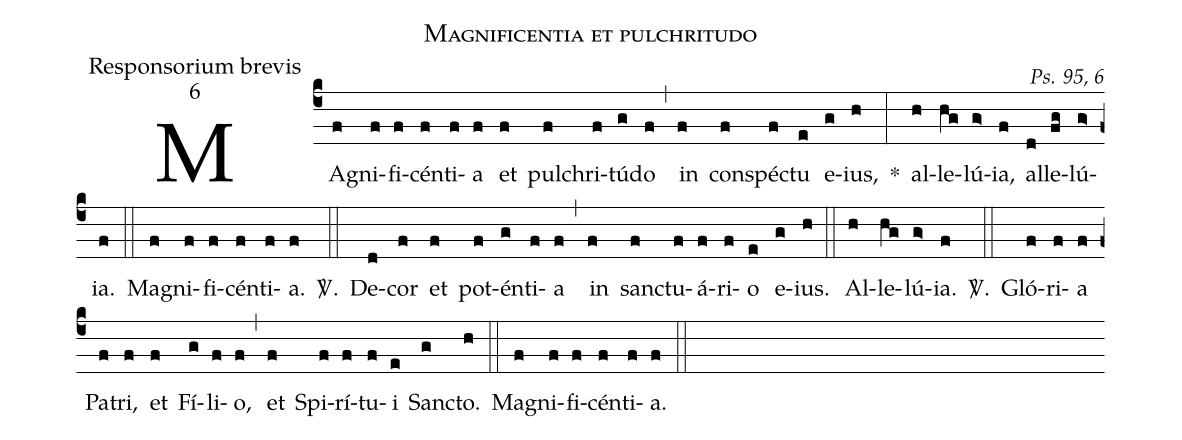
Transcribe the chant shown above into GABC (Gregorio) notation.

name:Magnificentia et pulchritudo;
office-part:Responsorium brevis;
mode:6;
commentary:Ps. 95, 6;
%%
(c4)
MA(f)gni(f)fi(f)cén(f)ti(f)a(f) et(f) pul(f)chri(f)tú(g)do(f) (,)
in(f) con(f)spéc(f)tu(e) e(g)ius,(h) *(:)
al(h)le(hg)lú(g>)ia,(f) al(d)le(fg)lú(g>)ia.(f) (::)
Ma(f)gni(f)fi(f)cén(f)ti(f)a.(f) <sp>V/</sp>.(::)
De(d)cor(f) et(f) pot(f)én(g)ti(f)a(f) (,)
in(f) sanc(f)tu(f)á(f)ri(f)o(e) e(g)ius.(h) (::)
Al(h)le(hg)lú(g>)ia.(f) <sp>V/</sp>.(::)
Gló(f)ri(f)a(f) Pa(f)tri,(f) et(f) Fí(g)li(f)o,(f) (,)
et(f) Spi(f)rí(f)tu(f)i(e) Sanc(g)to.(h) (::)
Ma(f)gni(f)fi(f)cén(f)ti(f)a.(f) (::)
